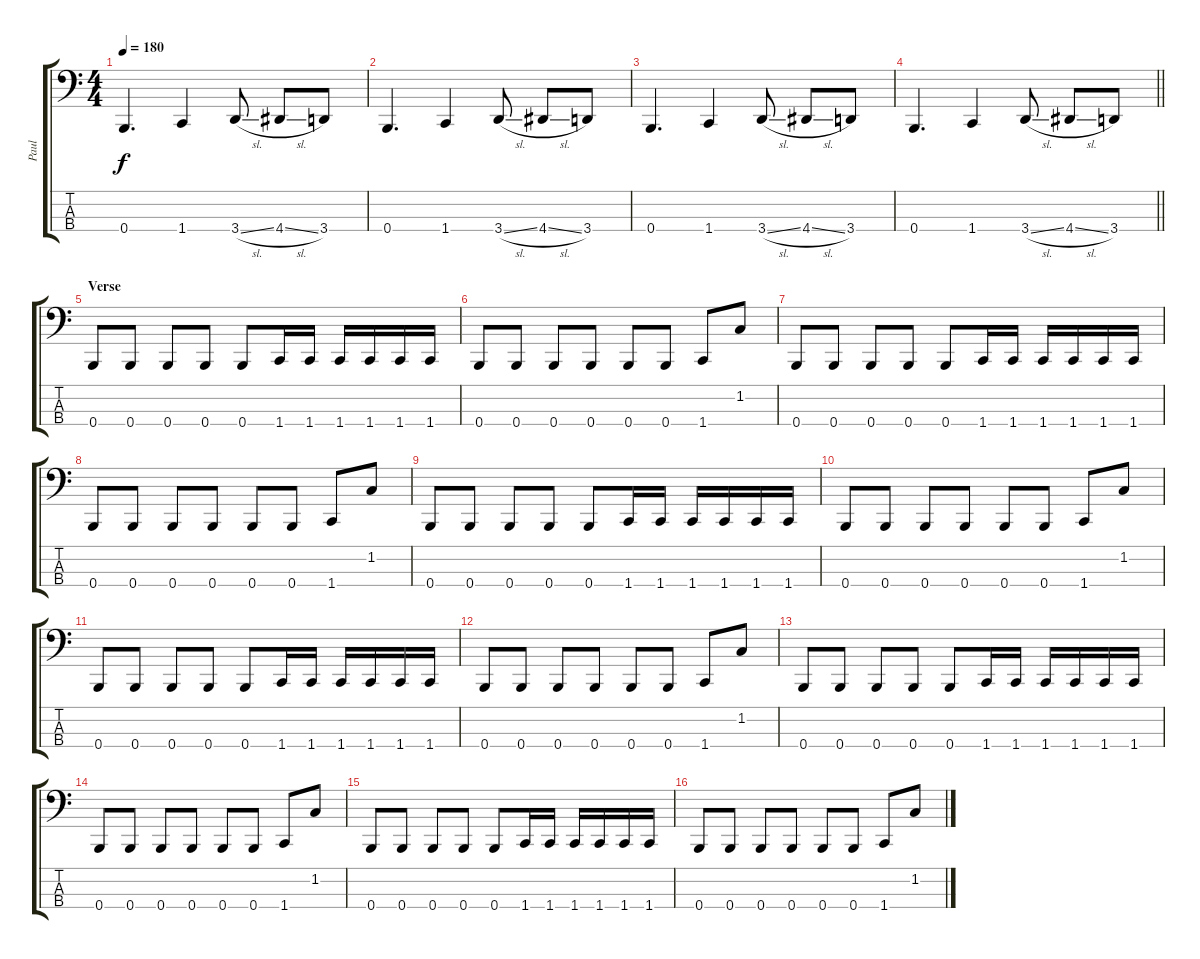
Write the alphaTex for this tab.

\track ("Paul" "Paul") {instrument electricbasspick}
\staff {score tabs}
\tuning (E2 B1 Gb1 B0) {hide}
\ts (4 4)
\tempo 180
\clef f4
\ks c
0.4.4{d dy f} 1.4.4 3.4{sl}.8 4.4{sl}.8 3.4.8 |
0.4.4{d} 1.4.4 3.4{sl}.8 4.4{sl}.8 3.4.8 |
0.4.4{d} 1.4.4 3.4{sl}.8 4.4{sl}.8 3.4.8 |
\barLineRight lightlight
0.4.4{d} 1.4.4 3.4{sl}.8 4.4{sl}.8 3.4.8 |
\section ("" "Verse")
0.4.8 0.4.8 0.4.8 0.4.8 0.4.8 1.4.16 1.4.16 1.4.16 1.4.16 1.4.16 1.4.16 |
0.4.8 0.4.8 0.4.8 0.4.8 0.4.8 0.4.8 1.4.8 1.2.8 |
0.4.8 0.4.8 0.4.8 0.4.8 0.4.8 1.4.16 1.4.16 1.4.16 1.4.16 1.4.16 1.4.16 |
0.4.8 0.4.8 0.4.8 0.4.8 0.4.8 0.4.8 1.4.8 1.2.8 |
0.4.8 0.4.8 0.4.8 0.4.8 0.4.8 1.4.16 1.4.16 1.4.16 1.4.16 1.4.16 1.4.16 |
0.4.8 0.4.8 0.4.8 0.4.8 0.4.8 0.4.8 1.4.8 1.2.8 |
0.4.8 0.4.8 0.4.8 0.4.8 0.4.8 1.4.16 1.4.16 1.4.16 1.4.16 1.4.16 1.4.16 |
0.4.8 0.4.8 0.4.8 0.4.8 0.4.8 0.4.8 1.4.8 1.2.8 |
0.4.8 0.4.8 0.4.8 0.4.8 0.4.8 1.4.16 1.4.16 1.4.16 1.4.16 1.4.16 1.4.16 |
0.4.8 0.4.8 0.4.8 0.4.8 0.4.8 0.4.8 1.4.8 1.2.8 |
0.4.8 0.4.8 0.4.8 0.4.8 0.4.8 1.4.16 1.4.16 1.4.16 1.4.16 1.4.16 1.4.16 |
0.4.8 0.4.8 0.4.8 0.4.8 0.4.8 0.4.8 1.4.8 1.2.8
